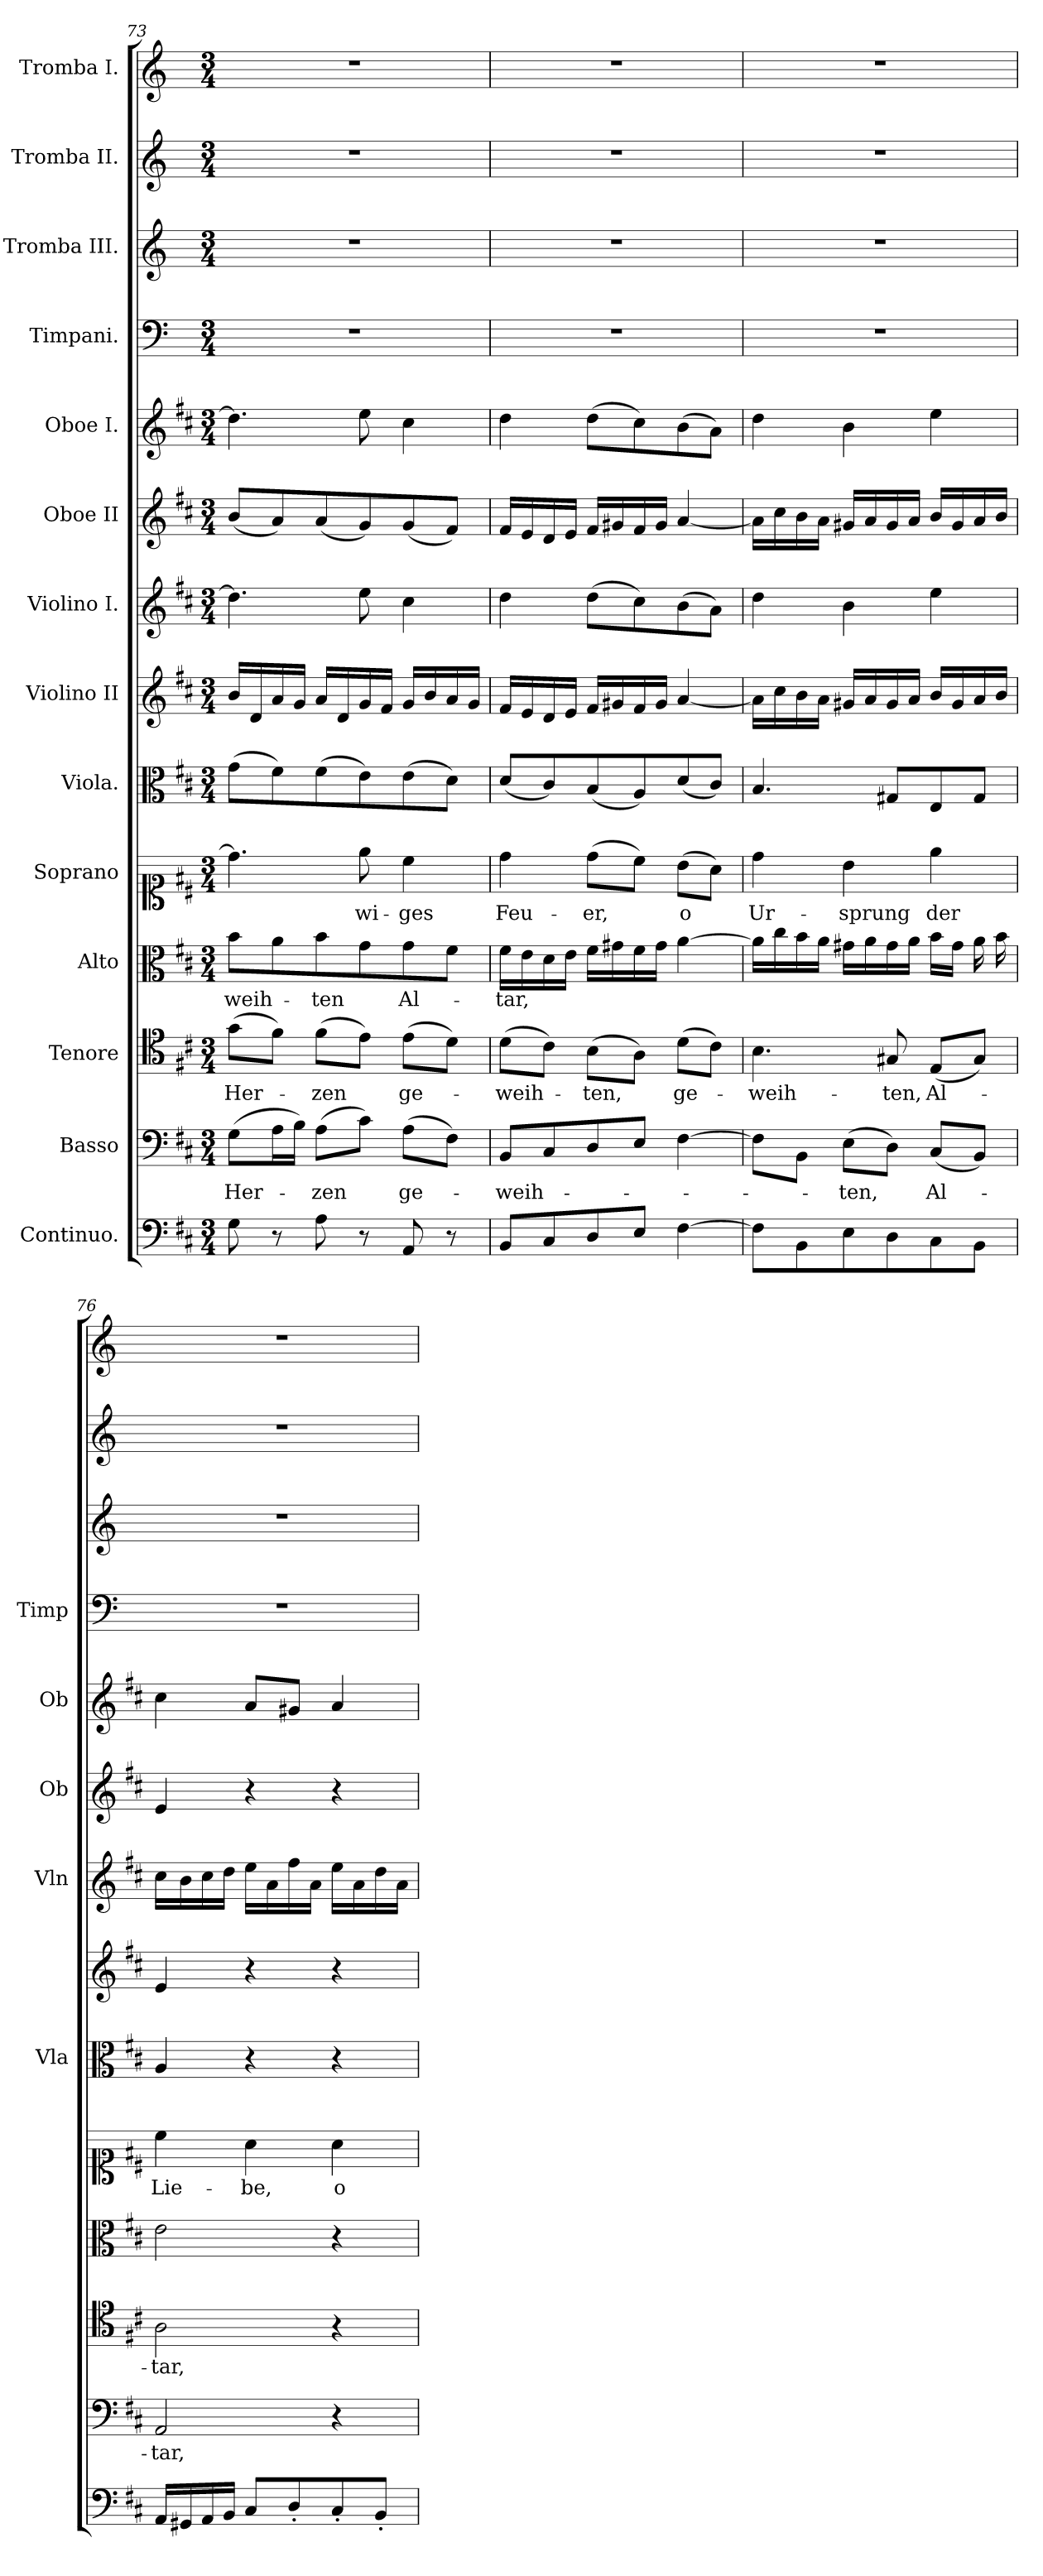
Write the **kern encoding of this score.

**kern	**kern	**text	**kern	**text	**kern	**text	**kern	**text	**kern	**kern	**kern	**kern	**kern	**kern	**kern	**kern	**kern
*part14	*part13	*part13	*part12	*part12	*part11	*part11	*part10	*part10	*part9	*part8	*part7	*part6	*part5	*part4	*part3	*part2	*part1
*staff14	*staff13	*staff13	*staff12	*staff12	*staff11	*staff11	*staff10	*staff10	*staff9	*staff8	*staff7	*staff6	*staff5	*staff4	*staff3	*staff2	*staff1
*I"Continuo.	*I"Basso	*	*I"Tenore	*	*I"Alto	*	*I"Soprano	*	*I"Viola.	*I"Violino II	*I"Violino I.	*I"Oboe II	*I"Oboe I.	*I"Timpani.	*I"Tromba III.	*I"Tromba II.	*I"Tromba I.
*	*	*	*	*	*	*	*	*	*I'Vla	*	*I'Vln	*I'Ob	*I'Ob	*I'Timp	*	*	*
*clefF4	*clefF4	*	*clefC4	*	*clefC3	*	*clefC1	*	*clefC3	*clefG2	*clefG2	*clefG2	*clefG2	*clefF4	*clefG2	*clefG2	*clefG2
*	*	*	*	*	*	*	*	*	*	*	*	*	*	*ITrd-1c-2	*ITrd-1c-2	*ITrd-1c-2	*ITrd-1c-2
*k[f#c#]	*k[f#c#]	*	*k[f#c#]	*	*k[f#c#]	*	*k[f#c#]	*	*k[f#c#]	*k[f#c#]	*k[f#c#]	*k[f#c#]	*k[f#c#]	*k[f#c#]	*k[f#c#]	*k[f#c#]	*k[f#c#]
*M3/4	*M3/4	*	*M3/4	*	*M3/4	*	*M3/4	*	*M3/4	*M3/4	*M3/4	*M3/4	*M3/4	*M3/4	*M3/4	*M3/4	*M3/4
=73	=73	=73	=73	=73	=73	=73	=73	=73	=73	=73	=73	=73	=73	=73	=73	=73	=73
!	!	!LO:LY:b	!	!LO:LY:b	!	!LO:LY:b	!	!	!	!	!	!	!	!	!	!	!
8G\	(>8G\L	Her-	(>8g\L	Her-	8b\L	-weih-	4.dd\]	.	(>8g\L	16b/LL	4.dd\]	(<8b/L	4.dd\]	2.r	2.r	2.r	2.r
.	.	.	.	.	.	.	.	.	.	16d/	.	.	.	.	.	.	.
8r	16A\L	.	8f#\J)	.	8a\	.	.	.	8f#\)	16a/	.	8a/)	.	.	.	.	.
.	16B\JJ)	.	.	.	.	.	.	.	.	16g/JJ	.	.	.	.	.	.	.
!	!	!LO:LY:b	!	!LO:LY:b	!	!LO:LY:b	!	!	!	!	!	!	!	!	!	!	!
8A\	(>8A\L	zen	(>8f#\L	zen	8b\	-ten	.	.	(>8f#\	16a/LL	.	(<8a/	.	.	.	.	.
.	.	.	.	.	.	.	.	.	.	16d/	.	.	.	.	.	.	.
!	!	!	!	!	!	!	!	!LO:LY:b	!	!	!	!	!	!	!	!	!
8r	8c#\J)	.	8e\J)	.	8g\	.	8ee\	wi-	8e\)	16g/	8ee\	8g/)	8ee\	.	.	.	.
.	.	.	.	.	.	.	.	.	.	16f#/JJ	.	.	.	.	.	.	.
!	!	!LO:LY:b	!	!LO:LY:b	!	!LO:LY:b	!	!LO:LY:b	!	!	!	!	!	!	!	!	!
8AA/	(>8A\L	ge-	(>8e\L	ge-	8g\	Al-	4cc#\	-ges	(>8e\	16g/LL	4cc#\	(<8g/	4cc#\	.	.	.	.
.	.	.	.	.	.	.	.	.	.	16b/	.	.	.	.	.	.	.
8r	8F#\J)	.	8d\J)	.	8f#\J	.	.	.	8d\J)	16a/	.	8f#/J)	.	.	.	.	.
.	.	.	.	.	.	.	.	.	.	16g/JJ	.	.	.	.	.	.	.
=74	=74	=74	=74	=74	=74	=74	=74	=74	=74	=74	=74	=74	=74	=74	=74	=74	=74
!	!	!LO:LY:b	!	!LO:LY:b	!	!LO:LY:b	!	!LO:LY:b	!	!	!	!	!	!	!	!	!
8BB/L	8BB/L	-weih-	(>8d\L	-weih-	16f#\LL	-tar,	4dd\	Feu-	(>8d/L	16f#/LL	4dd\	16f#/LL	4dd\	2.r	2.r	2.r	2.r
.	.	.	.	.	16e\	.	.	.	.	16e/	.	16e/	.	.	.	.	.
8C#/	8C#/	.	8c#\J)	.	16d\	.	.	.	8c#/)	16d/	.	16d/	.	.	.	.	.
.	.	.	.	.	16e\JJ	.	.	.	.	16e/JJ	.	16e/JJ	.	.	.	.	.
!	!	!	!	!LO:LY:b	!	!	!	!LO:LY:b	!	!	!	!	!	!	!	!	!
8D/	8D/	.	(<8B\L	-ten,	16f#\LL	.	(>8dd\L	-er,	(>8B/	16f#/LL	(>8dd\L	16f#/LL	(>8dd\L	.	.	.	.
.	.	.	.	.	16g#X\	.	.	.	.	16g#X/	.	16g#X/	.	.	.	.	.
8E/J	8E/J	.	8A\J)	.	16f#\	.	8cc#\J)	.	8A/)	16f#/	8cc#\)	16f#/	8cc#\)	.	.	.	.
.	.	.	.	.	16g#\JJ	.	.	.	.	16g#/JJ	.	16g#/JJ	.	.	.	.	.
!	!	!	!	!LO:LY:b	!	!	!	!LO:LY:b	!	!	!	!	!	!	!	!	!
[4F#\	[4F#\	.	(>8d\L	ge-	[4a\	.	(<8b\L	o	(>8d/	[4a/	(>8b\	[4a/	(>8b\	.	.	.	.
.	.	.	8c#\J)	.	.	.	8a\J)	.	8c#/J)	.	8a\J)	.	8a\J)	.	.	.	.
!!LO:PB:g=z
=75	=75	=75	=75	=75	=75	=75	=75	=75	=75	=75	=75	=75	=75	=75	=75	=75	=75
!	!	!	!	!LO:LY:b	!	!	!	!LO:LY:b	!	!	!	!	!	!	!	!	!
8F#\L]	8F#\L]	.	4.B\	-weih-	16a\LL]	.	4dd\	Ur-	4.B/	16a\LL]	4dd\	16a\LL]	4dd\	2.r	2.r	2.r	2.r
.	.	.	.	.	16cc#\	.	.	.	.	16cc#\	.	16cc#\	.	.	.	.	.
8BB\	8BB\J	.	.	.	16b\	.	.	.	.	16b\	.	16b\	.	.	.	.	.
.	.	.	.	.	16a\JJ	.	.	.	.	16a\JJ	.	16a\JJ	.	.	.	.	.
!	!	!LO:LY:b	!	!	!	!	!	!LO:LY:b	!	!	!	!	!	!	!	!	!
8E\	(>8E\L	-ten,	.	.	16g#X\LL	.	4b\	-sprung	.	16g#X/LL	4b\	16g#X/LL	4b\	.	.	.	.
.	.	.	.	.	16a\	.	.	.	.	16a/	.	16a/	.	.	.	.	.
!	!	!	!	!LO:LY:b	!	!	!	!	!	!	!	!	!	!	!	!	!
8D\	8D\J)	.	8G#X/	-ten,	16g#\	.	.	.	8G#X/L	16g#/	.	16g#/	.	.	.	.	.
.	.	.	.	.	16a\JJ	.	.	.	.	16a/JJ	.	16a/JJ	.	.	.	.	.
!	!	!LO:LY:b	!	!LO:LY:b	!	!	!	!LO:LY:b	!	!	!	!	!	!	!	!	!
8C#\	(<8C#/L	Al-	(<8E/L	Al-	16b\LL	.	4ee\	der	8E/	16b/LL	4ee\	16b/LL	4ee\	.	.	.	.
.	.	.	.	.	16g#\JJ	.	.	.	.	16g#/	.	16g#/	.	.	.	.	.
8BB\J	8BB/J)	.	8G#/J)	.	16a\	.	.	.	8G#/J	16a/	.	16a/	.	.	.	.	.
.	.	.	.	.	16b\	.	.	.	.	16b/JJ	.	16b/JJ	.	.	.	.	.
=76	=76	=76	=76	=76	=76	=76	=76	=76	=76	=76	=76	=76	=76	=76	=76	=76	=76
!	!	!LO:LY:b	!	!LO:LY:b	!	!	!	!LO:LY:b	!	!	!	!	!	!	!	!	!
16AA/LL	2AA/	-tar,	2A\	-tar,	2e\	.	4cc#\	Lie-	4A/	4e/	16cc#\LL	4e/	4cc#\	2.r	2.r	2.r	2.r
16GG#X/	.	.	.	.	.	.	.	.	.	.	16b\	.	.	.	.	.	.
16AA/	.	.	.	.	.	.	.	.	.	.	16cc#\	.	.	.	.	.	.
16BB/JJ	.	.	.	.	.	.	.	.	.	.	16dd\JJ	.	.	.	.	.	.
!	!	!	!	!	!	!	!	!LO:LY:b	!	!	!	!	!	!	!	!	!
8C#/L	.	.	.	.	.	.	4a\	-be,	4r	4r	16ee\LL	4r	8a/L	.	.	.	.
.	.	.	.	.	.	.	.	.	.	.	16a\	.	.	.	.	.	.
8D'/	.	.	.	.	.	.	.	.	.	.	16ff#\	.	8g#X/J	.	.	.	.
.	.	.	.	.	.	.	.	.	.	.	16a\JJ	.	.	.	.	.	.
!	!	!	!	!	!	!	!	!LO:LY:b	!	!	!	!	!	!	!	!	!
8C#'/	4r	.	4r	.	4r	.	4a\	o	4r	4r	16ee\LL	4r	4a/	.	.	.	.
.	.	.	.	.	.	.	.	.	.	.	16a\	.	.	.	.	.	.
8BB'/J	.	.	.	.	.	.	.	.	.	.	16dd\	.	.	.	.	.	.
.	.	.	.	.	.	.	.	.	.	.	16a\JJ	.	.	.	.	.	.
=	=	=	=	=	=	=	=	=	=	=	=	=	=	=	=	=	=
*-	*-	*-	*-	*-	*-	*-	*-	*-	*-	*-	*-	*-	*-	*-	*-	*-	*-
